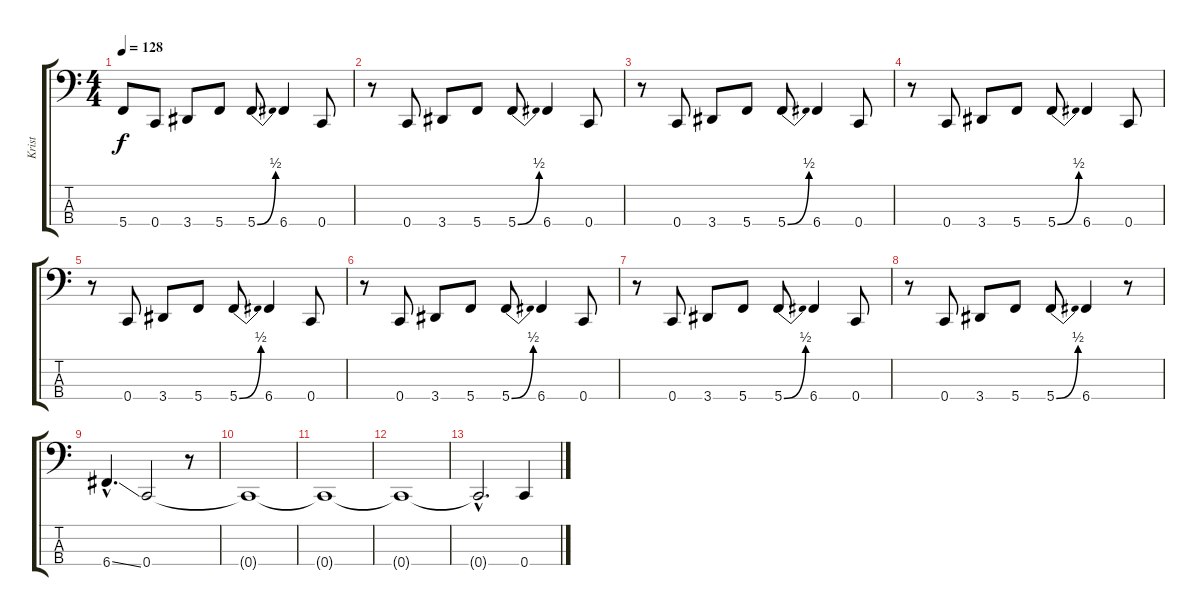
\track ("Krist" "Krist") {instrument electricbasspick}
\staff {score tabs}
\tuning (F2 C2 G1 C1) {hide}
\ts (4 4)
\tempo 128
\clef f4
\ks c
5.4{t}.8{dy f} 0.4.8 3.4.8 5.4.8 5.4{be (bend 0 0 60 2)}.8 6.4.4 0.4.8 |
r.8 0.4.8 3.4.8 5.4.8 5.4{be (bend 0 0 60 2)}.8 6.4.4 0.4.8 |
r.8 0.4.8 3.4.8 5.4.8 5.4{be (bend 0 0 60 2)}.8 6.4.4 0.4.8 |
r.8 0.4.8 3.4.8 5.4.8 5.4{be (bend 0 0 60 2)}.8 6.4.4 0.4.8 |
r.8 0.4.8 3.4.8 5.4.8 5.4{be (bend 0 0 60 2)}.8 6.4.4 0.4.8 |
r.8 0.4.8 3.4.8 5.4.8 5.4{be (bend 0 0 60 2)}.8 6.4.4 0.4.8 |
r.8 0.4.8 3.4.8 5.4.8 5.4{be (bend 0 0 60 2)}.8 6.4.4 0.4.8 |
r.8 0.4.8 3.4.8 5.4.8 5.4{be (bend 0 0 60 2)}.8 6.4.4 r.8 |
6.4{ss hac}.4{d} 0.4.2 r.8 |
0.4{t}.1 |
0.4{t}.1 |
0.4{t}.1 |
0.4{hac t}.2{d} 0.4.4
